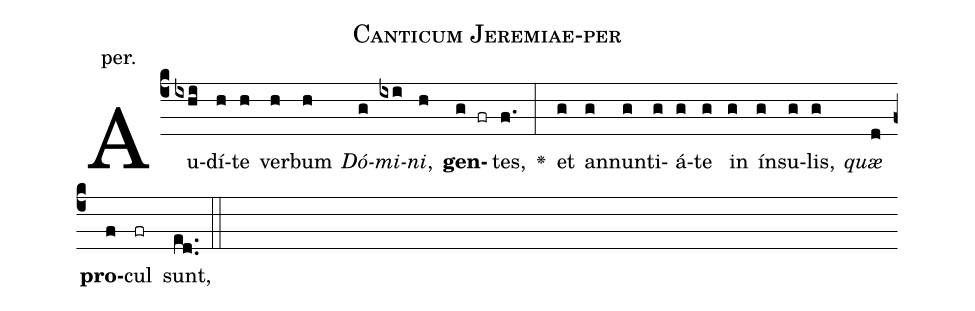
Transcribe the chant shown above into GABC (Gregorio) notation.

name: Canticum Jeremiae-per;
annotation: per.;
%%
(c4)Au(ixhi)dí(h)te(h) ver(h)bum(h) <i>Dó</i>(g)<i>mi</i>(ixi)<i>ni</i>,(h) <b>gen</b>(g fr)tes,(f.) <v>\greheightstar</v>(:) et(g) an(g)nun(g)ti(g)á(g)te(g) in(g) ín(g)su(g)lis,(g) <i>quæ</i>(d) <b>pro</b>(f)cul(fr) sunt,(ed..) (::)


%E(g) u(g) o(g) u(d) a(f) e.(ed..) (::)
